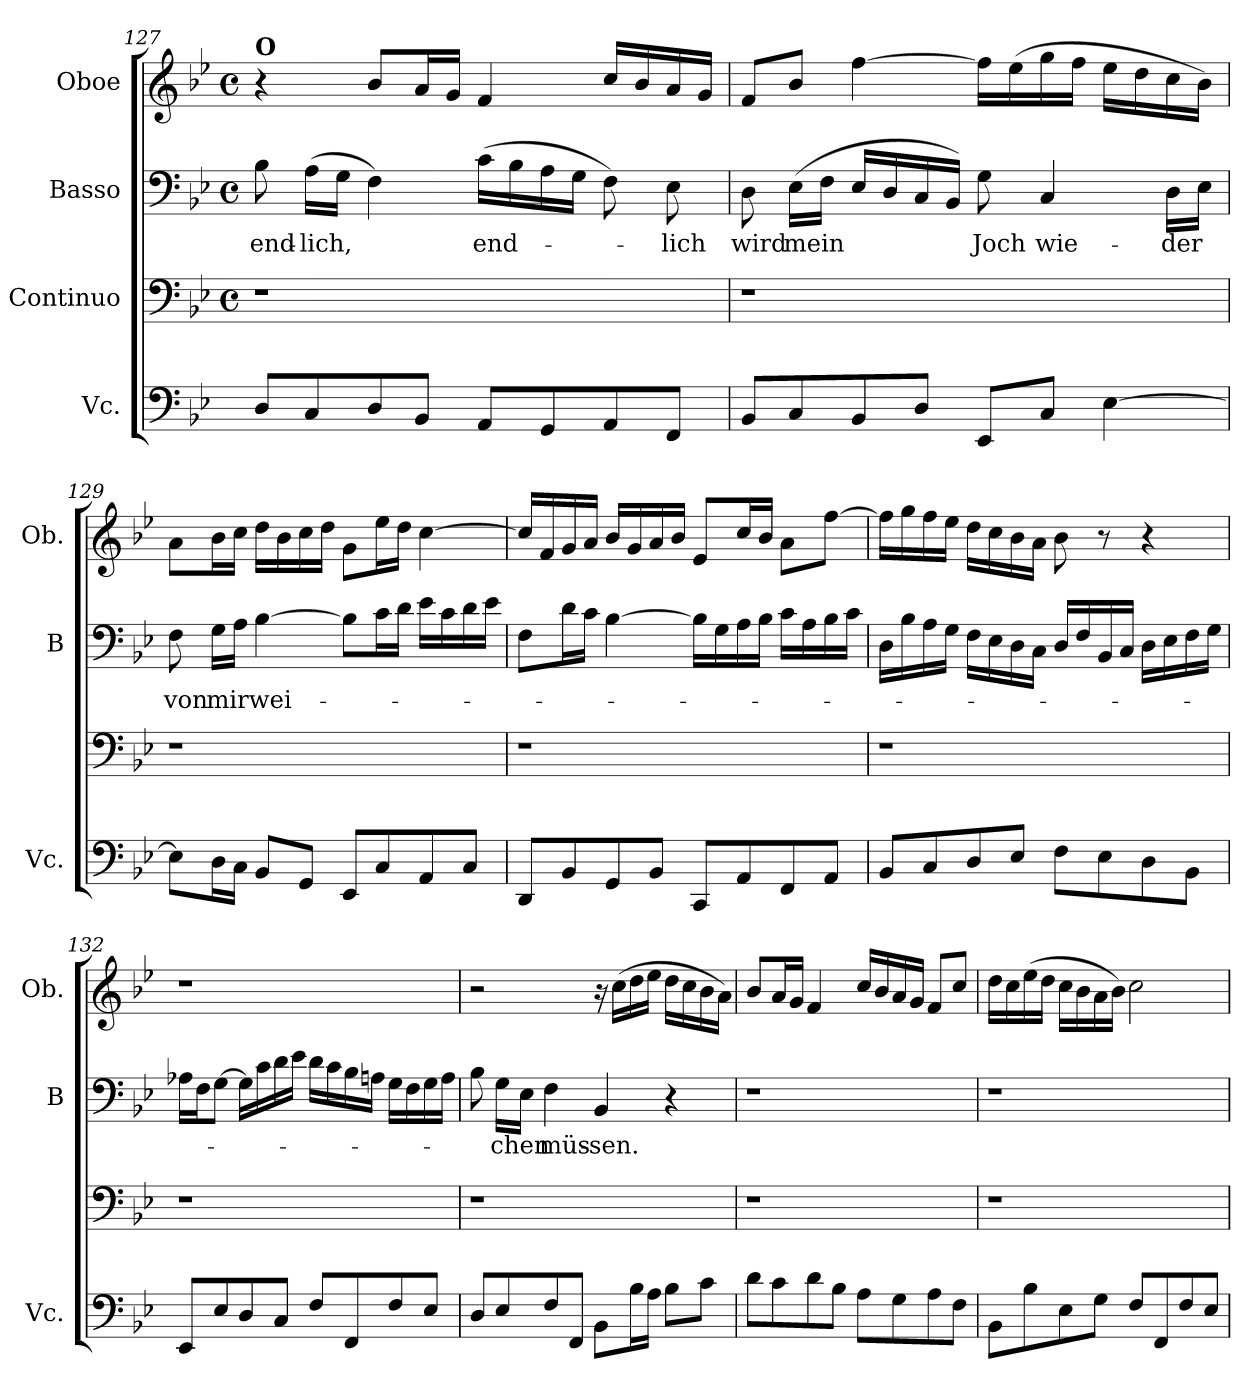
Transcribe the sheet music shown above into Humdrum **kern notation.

**kern	**kern	**kern	**text	**kern
*part4	*part3	*part2	*part2	*part1
*staff4	*staff3	*staff2	*staff2	*staff1
*I"Vc.	*I"Continuo	*I"Basso	*	*I"Oboe
*I'Vc.	*	*I'B	*	*I'Ob.
!!LO:LB:g=z
*clefF4	*clefF4	*clefF4	*	*clefG2
*k[b-e-]	*k[b-e-]	*k[b-e-]	*	*k[b-e-]
*B-:	*B-:	*B-:	*	*B-:
*	*M4/4	*M4/4	*	*M4/4
*	*met(c)	*met(c)	*	*met(c)
=127	=127	=127	=127	=127
!	!	!	!	!LO:TX:a:B:t=O
!	!	!	!LO:LY:b	!
8D/L	1r	8B-\	end-	4r
!	!	!	!LO:LY:b	!
8C/	.	(>16A\LL	-lich,	.
.	.	16G\JJ	.	.
8D/	.	4F\)	.	8b-/L
8BB-/J	.	.	.	16a/L
.	.	.	.	16g/JJ
!	!	!	!LO:LY:b	!
8AA/L	.	(>16c\LL	end-	4f/
.	.	16B-\	.	.
8GG/	.	16A\	.	.
.	.	16G\JJ	.	.
8AA/	.	8F\)	.	16cc/LL
.	.	.	.	16b-/
!	!	!	!LO:LY:b	!
8FF/J	.	8E-\	-lich	16a/
.	.	.	.	16g/JJ
=128	=128	=128	=128	=128
!	!	!	!LO:LY:b	!
8BB-/L	1r	8D\	wird	8f/L
!	!	!	!LO:LY:b	!
8C/	.	(>16E-\LL	mein	8b-/J
.	.	16F\JJ	.	.
8BB-/	.	16E-/LL	.	[>4ff\
.	.	16D/	.	.
8D/J	.	16C/	.	.
.	.	16BB-/JJ)	.	.
!	!	!	!LO:LY:b	!
8EE-/L	.	8G\	Joch	16ff\LL]
.	.	.	.	(>16ee-\
!	!	!	!LO:LY:b	!
8C/J	.	4C/	wie-	16gg\
.	.	.	.	16ff\JJ
[>4E-\	.	.	.	16ee-\LL
.	.	.	.	16dd\
!	!	!	!LO:LY:b	!
.	.	16D\LL	-der	16cc\
.	.	16E-\JJ	.	16b-\JJ)
=129	=129	=129	=129	=129
!	!	!	!LO:LY:b	!
8E-\L]	1r	8F\	von	8a\L
!	!	!	!LO:LY:b	!
16D\L	.	16G\LL	mirwei-	16b-\L
16C\JJ	.	16A\JJ	.	16cc\JJ
8BB-/L	.	[>4B-\	.	16dd\LL
.	.	.	.	16b-\
8GG/J	.	.	.	16cc\
.	.	.	.	16dd\JJ
8EE-/L	.	8B-\L]	.	8g\L
8C/	.	16c\L	.	16ee-\L
.	.	16d\JJ	.	16dd\JJ
8AA/	.	16e-\LL	.	[<4cc\
.	.	16c\	.	.
8C/J	.	16d\	.	.
.	.	16e-\JJ	.	.
!!LO:LB:g=z
=130	=130	=130	=130	=130
8DD/L	1r	8F\L	.	16cc/LL]
.	.	.	.	16f/
8BB-/	.	16d\L	.	16g/
.	.	16c\JJ	.	16a/JJ
8GG/	.	[>4B-\	.	16b-/LL
.	.	.	.	16g/
8BB-/J	.	.	.	16a/
.	.	.	.	16b-/JJ
8CC/L	.	16B-\LL]	.	8e-/L
.	.	16G\	.	.
8AA/	.	16A\	.	16cc/L
.	.	16B-\JJ	.	16b-/JJ
8FF/	.	16c\LL	.	8a\L
.	.	16A\	.	.
8AA/J	.	16B-\	.	[>8ff\J
.	.	16c\JJ	.	.
=131	=131	=131	=131	=131
8BB-/L	1r	16D\LL	.	16ff\LL]
.	.	16B-\	.	16gg\
8C/	.	16A\	.	16ff\
.	.	16G\JJ	.	16ee-\JJ
8D/	.	16F\LL	.	16dd\LL
.	.	16E-\	.	16cc\
8E-/J	.	16D\	.	16b-\
.	.	16C\JJ	.	16a\JJ
8F\L	.	16D/LL	.	8b-\
.	.	16F/	.	.
8E-\	.	16BB-/	.	8r
.	.	16C/JJ	.	.
8D\	.	16D\LL	.	4r
.	.	16E-\	.	.
8BB-\J	.	16F\	.	.
.	.	16G\JJ	.	.
!!LO:PB:g=z
=132	=132	=132	=132	=132
8EE-/L	1r	16A-X\LL	.	1r
.	.	16F\J	.	.
8E-/	.	[>8G\J	.	.
8D/	.	16G\LL]	.	.
.	.	16c\	.	.
8C/J	.	16d\	.	.
.	.	16e-\JJ	.	.
8F/L	.	16d\LL	.	.
.	.	16c\	.	.
8FF/	.	16B-\	.	.
.	.	16An\JJ	.	.
8F/	.	16G\LL	.	.
.	.	16F\	.	.
8E-/J	.	16G\	.	.
.	.	16A\JJ	.	.
=133	=133	=133	=133	=133
8D/L	1r	8B-\	.	2r
!	!	!	!LO:LY:b	!
8E-/	.	16G\LL	-chen	.
.	.	16E-\JJ	.	.
!	!	!	!LO:LY:b	!
8F/	.	4F\	müs-	.
8FF/J	.	.	.	.
!	!	!	!LO:LY:b	!
8BB-\L	.	4BB-/	-sen.	16ra
.	.	.	.	(>16cc\LL
16B-\L	.	.	.	16dd\
16A\JJ	.	.	.	16ee-\JJ
8B-\L	.	4r	.	16dd\LL
.	.	.	.	16cc\
8c\J	.	.	.	16b-\
.	.	.	.	16a\JJ)
=134	=134	=134	=134	=134
8d\L	1r	1r	.	8b-/L
8c\	.	.	.	16a/L
.	.	.	.	16g/JJ
8d\	.	.	.	4f/
8B-\J	.	.	.	.
8A\L	.	.	.	16cc/LL
.	.	.	.	16b-/
8G\	.	.	.	16a/
.	.	.	.	16g/JJ
8A\	.	.	.	8f/L
8F\J	.	.	.	8cc/J
!!LO:LB:g=z
=135	=135	=135	=135	=135
8BB-\L	1r	1r	.	16dd\LL
.	.	.	.	16cc\
8B-\	.	.	.	(>16ee-\
.	.	.	.	16dd\JJ
8E-\	.	.	.	16cc\LL
.	.	.	.	16b-\
8G\J	.	.	.	16a\
.	.	.	.	16b-\JJ)
8F/L	.	.	.	2cc\
8FF/	.	.	.	.
8F/	.	.	.	.
8E-/J	.	.	.	.
=	=	=	=	=
*-	*-	*-	*-	*-
